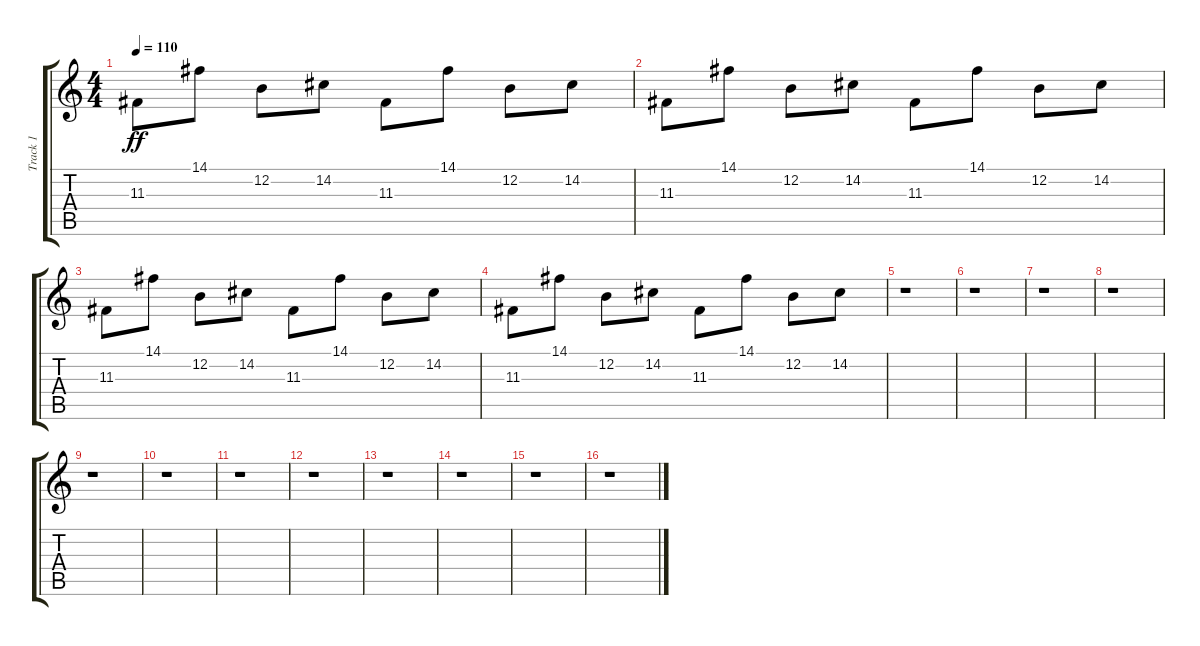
\track ("Track 1" "Track 1") {instrument pad7halo}
\staff {score tabs}
\tuning (E4 B3 G3 D3 A2 E2) {hide}
\ts (4 4)
\tempo 110
\clef g2
\ks c
11.3.8{dy ff} 14.1.8 12.2.8 14.2.8 11.3.8 14.1.8 12.2.8 14.2.8 |
11.3.8 14.1.8 12.2.8 14.2.8 11.3.8 14.1.8 12.2.8 14.2.8 |
11.3.8 14.1.8 12.2.8 14.2.8 11.3.8 14.1.8 12.2.8 14.2.8 |
11.3.8 14.1.8 12.2.8 14.2.8 11.3.8 14.1.8 12.2.8 14.2.8 |
r.1 |
r.1 |
r.1 |
r.1 |
r.1 |
r.1 |
r.1 |
r.1 |
r.1 |
r.1 |
r.1 |
r.1
